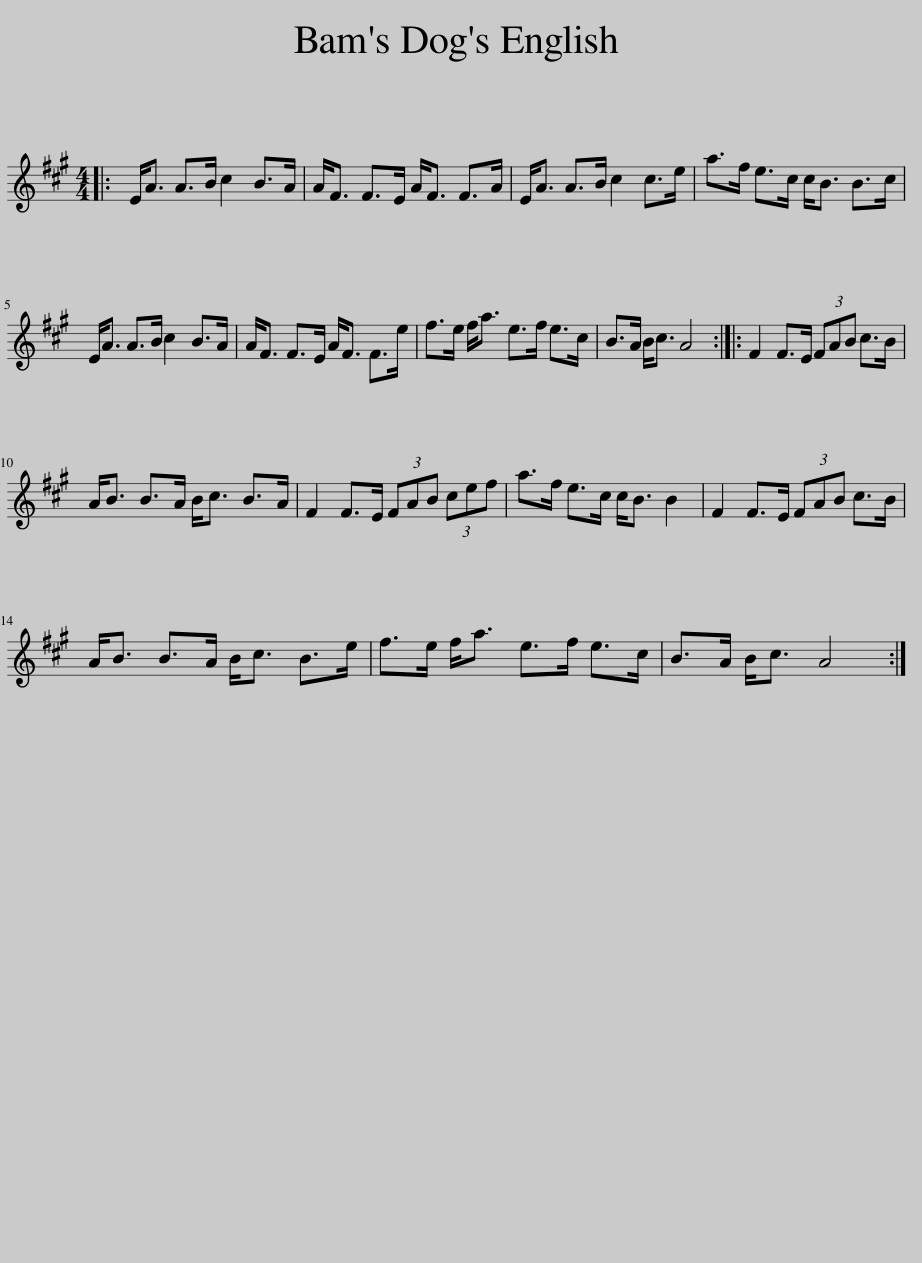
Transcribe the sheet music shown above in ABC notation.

X:1
L:1/8
M:4/4
I:linebreak $
K:A
V:1 treble
V:1
|: E<A A>B c2 B>A | A<F F>E A<F F>A | E<A A>B c2 c>e | a>f e>c c<B B>c |$ E<A A>B c2 B>A | %5
 A<F F>E A<F F>e | f>e f<a e>f e>c | B>A B<c A4 :: F2 F>E (3FAB c>B |$ A<B B>A B<c B>A | %10
 F2 F>E (3FAB (3cef | a>f e>c c<B B2 | F2 F>E (3FAB c>B |$ A<B B>A B<c B>e | f>e f<a e>f e>c | %15
 B>A B<c A4 :| %16
